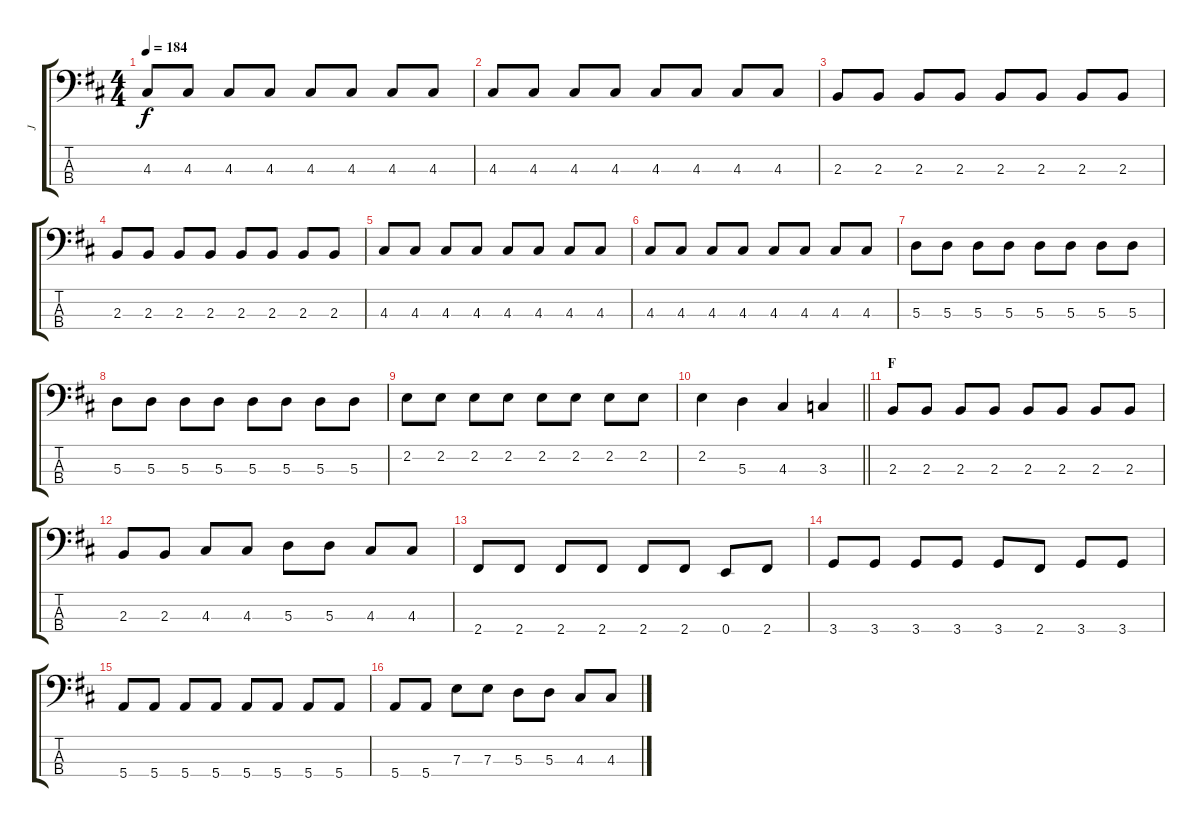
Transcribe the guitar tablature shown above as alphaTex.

\track ("J" "J") {instrument electricbassfinger}
\staff {score tabs}
\tuning (G2 D2 A1 E1) {hide}
\ts (4 4)
\tempo 184
\clef f4
\ks bminor
4.3.8{dy f} 4.3.8 4.3.8 4.3.8 4.3.8 4.3.8 4.3.8 4.3.8 |
4.3.8 4.3.8 4.3.8 4.3.8 4.3.8 4.3.8 4.3.8 4.3.8 |
2.3.8 2.3.8 2.3.8 2.3.8 2.3.8 2.3.8 2.3.8 2.3.8 |
2.3.8 2.3.8 2.3.8 2.3.8 2.3.8 2.3.8 2.3.8 2.3.8 |
4.3.8 4.3.8 4.3.8 4.3.8 4.3.8 4.3.8 4.3.8 4.3.8 |
4.3.8 4.3.8 4.3.8 4.3.8 4.3.8 4.3.8 4.3.8 4.3.8 |
5.3.8 5.3.8 5.3.8 5.3.8 5.3.8 5.3.8 5.3.8 5.3.8 |
5.3.8 5.3.8 5.3.8 5.3.8 5.3.8 5.3.8 5.3.8 5.3.8 |
2.2.8 2.2.8 2.2.8 2.2.8 2.2.8 2.2.8 2.2.8 2.2.8 |
\barLineRight lightlight
2.2.4 5.3.4 4.3.4 3.3.4 |
\section ("" "F")
2.3.8 2.3.8 2.3.8 2.3.8 2.3.8 2.3.8 2.3.8 2.3.8 |
2.3.8 2.3.8 4.3.8 4.3.8 5.3.8 5.3.8 4.3.8 4.3.8 |
2.4.8 2.4.8 2.4.8 2.4.8 2.4.8 2.4.8 0.4.8 2.4.8 |
3.4.8 3.4.8 3.4.8 3.4.8 3.4.8 2.4.8 3.4.8 3.4.8 |
5.4.8 5.4.8 5.4.8 5.4.8 5.4.8 5.4.8 5.4.8 5.4.8 |
5.4.8 5.4.8 7.3.8 7.3.8 5.3.8 5.3.8 4.3.8 4.3.8
